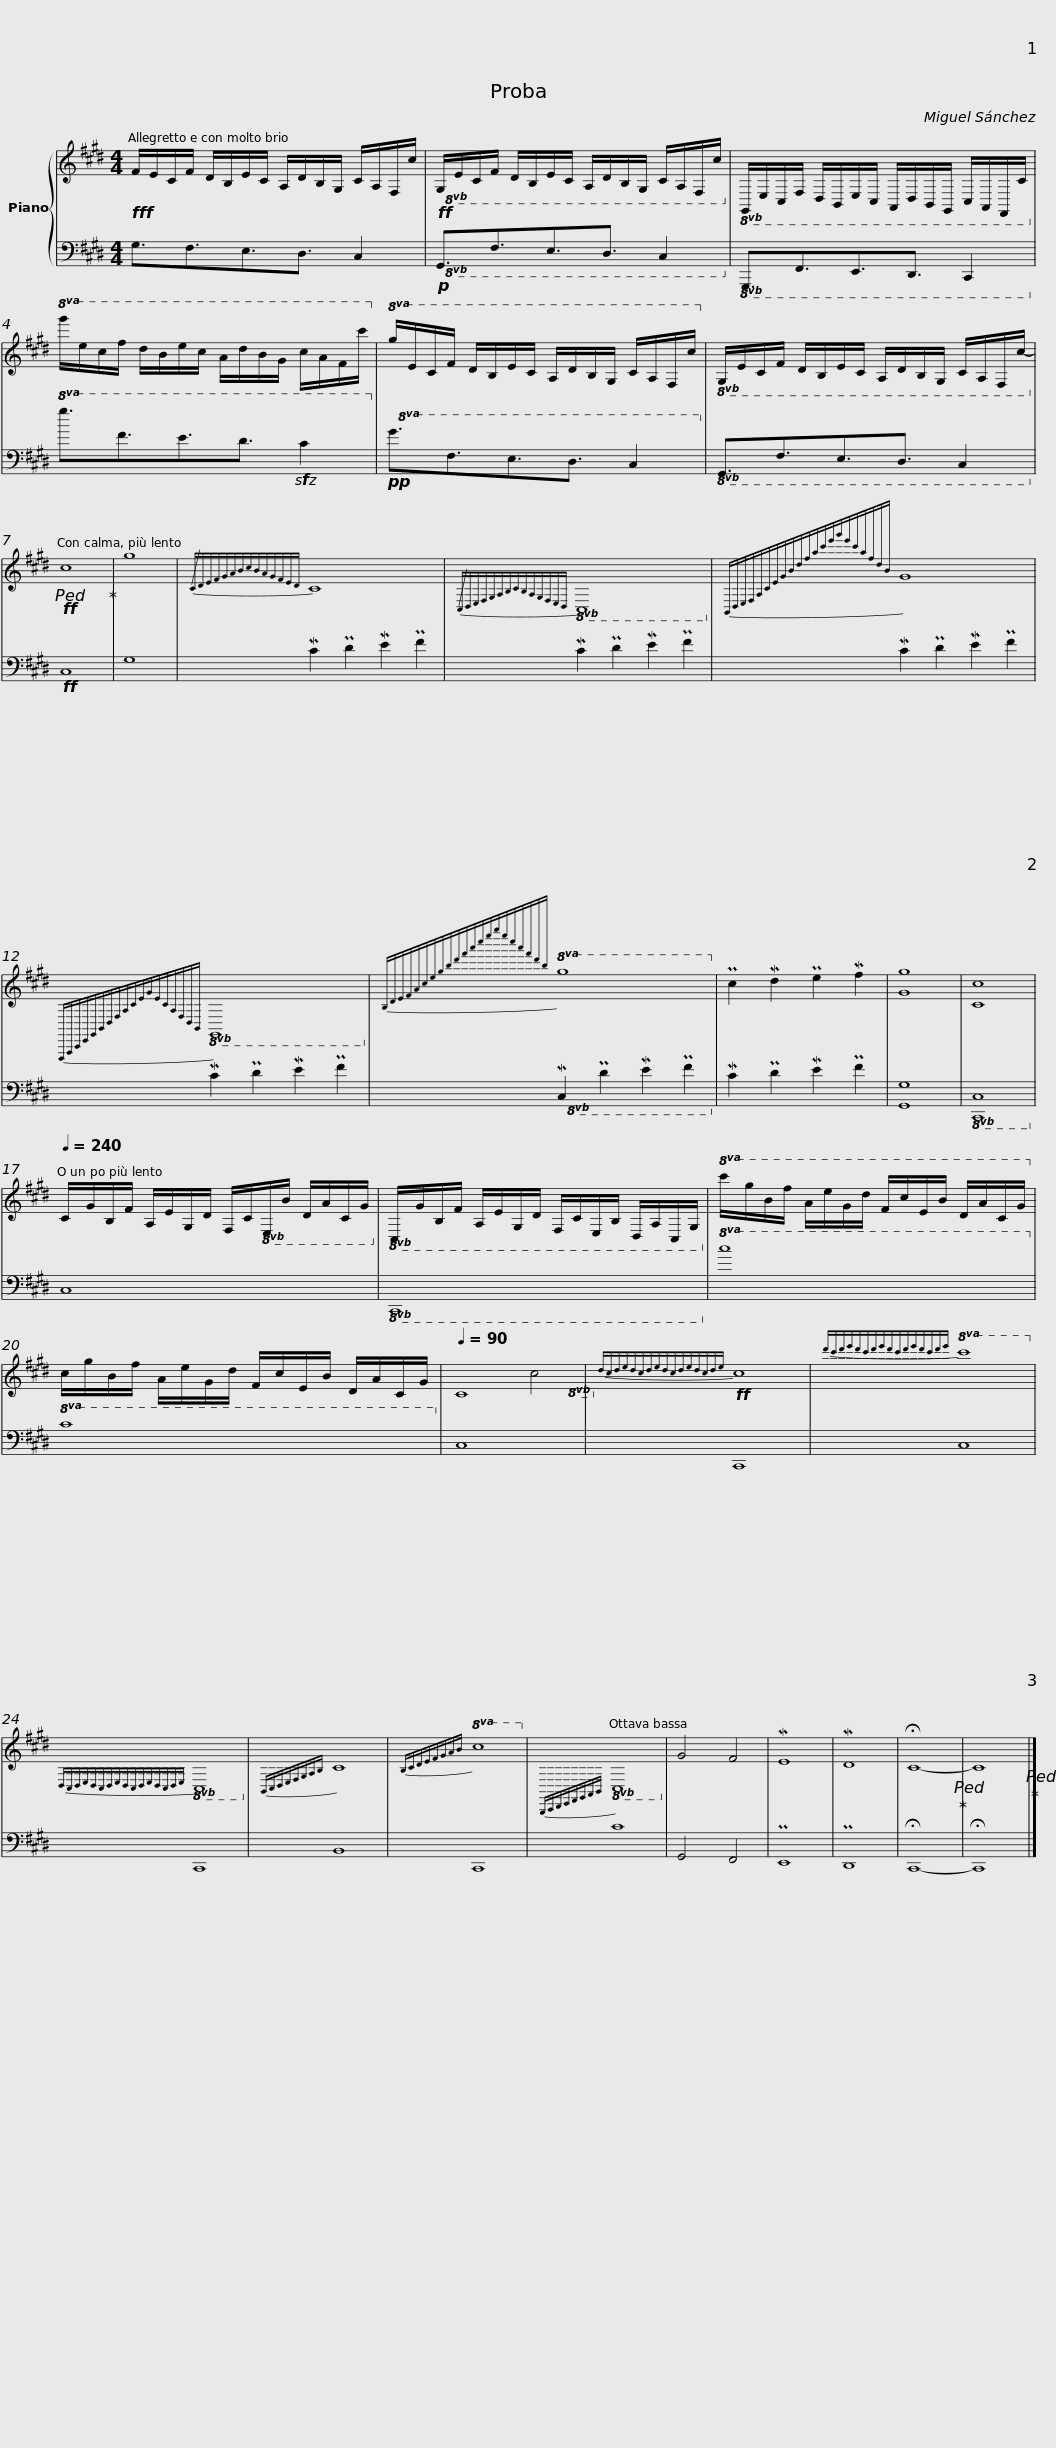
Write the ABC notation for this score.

X:1
%%score { ( 1 3 ) | 2 }
L:1/8
M:4/4
I:linebreak $
K:E
V:1 treble
V:3 treble
V:2 bass
V:1
!fff! F/E/C/F/ D/B,/E/C/ A,/D/B,/G,/ C/A,/F,/c/ |!ff!!8vb(! G,/E,/C,/F,/ D,/B,,/E,/C,/ A,,/D,/B,,/G,,/ C,/A,,/F,,/C/!8vb)! |$!8vb(! G,,/E,,/C,,/F,,/ D,,/B,,,/E,,/C,,/ A,,,/D,,/B,,,/G,,,/ C,,/A,,,/F,,,/C,/!8vb)! |!8va(! g'/e'/c'/f'/ d'/b/e'/c'/ a/d'/b/g/ c'/a/f/c''/!8va)! |$!8va(! g/e/c/f/ d/B/e/c/ A/d/B/G/ c/A/F/c'/!8va)! | %5
!8vb(! G,/E,/C,/F,/ D,/B,,/E,/C,/ A,,/D,/B,,/G,,/ C,/A,,/F,,/C/-!8vb)! |!ff!!ped! c8!ped-up! | g8 |${/CDEFGABcBAGFED} C8 |!8vb(!{/C,D,E,F,G,A,B,CB,A,G,F,E,D,} C,8!8vb)! | %10
{B,,D,E,F,A,CEGBdfac'e'g'e'c'afdB} G8 |$!8vb(!{F,,,A,,,C,,E,,G,,B,,D,F,A,CEGECA,F,D,B,,} G,,8!8vb)! |!8va(!{B,DEFAcegbd'f'a'c''e''g''e''c''a'f'd'b} g8!8va)! | Pc2 Md2 Pe2 Mf2 | [Gg]8 | %15
 [Cc]8 |$[Q:1/4=240] C/G/B,/F/ A,/E/G,/D/ F,/C/!8vb(!E,/B,/ D,/A,/C,/G,/!8vb)! |!8vb(! C,/G,/B,,/F,/ A,,/E,/G,,/D,/ F,,/C,/!8vb(!E,,/B,,/ D,,/A,,/C,,/G,,/!8vb)!!8vb)! |$!8va(! c'/g'/b/f'/ a/e'/g/d'/ f/c'/!8va(!e/b/ d/a/c/g/!8va)!!8va)! | c/g/B/f/ A/e/G/d/ F/c/E/B/ D/A/C/G/ | %20
[Q:1/4=90] C8!8vb(!!8vb)! |$!ff!{DCDEDCDEDCDEDCDE} C8 |!8va(!{dcdedcdedcdedcde} c8!8va)! |!8vb(!{D,C,D,E,D,C,D,E,D,C,D,E,D,C,D,E,} C,8!8vb)! |{B,,C,D,E,F,G,A,B,} C8 |$ %25
!8va(!{B,CDEFGAB} c8!8va)! |!8vb(!{B,,,C,,D,,E,,F,,G,,A,,B,,} C,8!8vb)! | G4 F4 | ME8 | MD8 | %30
 !fermata!C8-!ped!!ped-up! | C8!ped!!ped-up! |] %32
V:2
 G,3/2F,3/2E,3/2D,3/2 C,2 |!p!!8vb(! G,,3/2F,,3/2E,,3/2D,,3/2 C,,2!8vb)! |$!8vb(! G,,,3/2F,,,3/2E,,,3/2D,,,3/2 C,,,2!8vb)! |!8va(! g3/2f3/2e3/2d3/2!sfz! c2!8va)! |$!pp!!8va(! G3/2F3/2E3/2D3/2 C2!8va)! | %5
!8vb(! G,,3/2F,,3/2E,,3/2D,,3/2 C,,2!8vb)! |!ff! C,8 | G,8 |$ MC2 PD2 ME2 PF2 | MC2 PD2 ME2 PF2 | %10
 MC2 PD2 ME2 PF2 |$ MC2 PD2 ME2 PF2 |!8vb(! MC,2 PD,2 ME,2 PF,2!8vb)! | MC2 PD2 ME2 PF2 | [G,,G,]8 | %15
!8vb(! [C,,C,]8!8vb)! |$ C,8 |!8vb(! C,,8!8vb)! |$!8va(! c8!8va)! |!8va(! C8!8va)! | %20
 C,8 |$ C,,8 | C,8 | C,,8 | B,,8 |$ %25
 C,,8 | C8 | G,,4 F,,4 | PE,,8 | PD,,8 | %30
 !fermata!C,,8- | !fermata!C,,8 |] %32
V:3
 x8 |!8vb(! x8!8vb)! |$!8vb(! x8!8vb)! |!8va(! x8!8va)! |$!8va(! x8!8va)! | %5
!8vb(! x8!8vb)! | x8 | x8 |$ x8 |!8vb(! x8!8vb)! | %10
 x8 |$!8vb(! x8!8vb)! |!8va(! x8!8va)! | x8 | x8 | %15
 x8 |$ x5!8vb(! x3!8vb)! |!8vb(! x5!8vb(! x3!8vb)!!8vb)! |$!8va(! x5!8va(! x3!8va)!!8va)! | x8 | %20
 x4!8vb(! c4!8vb)! |$ x8 |!8va(! x8!8va)! |!8vb(! x8!8vb)! | x8 |$ %25
!8va(! x8!8va)! |!8vb(! x8!8vb)! | x8 | x8 | x8 | %30
 x8 | x8 |] %32
